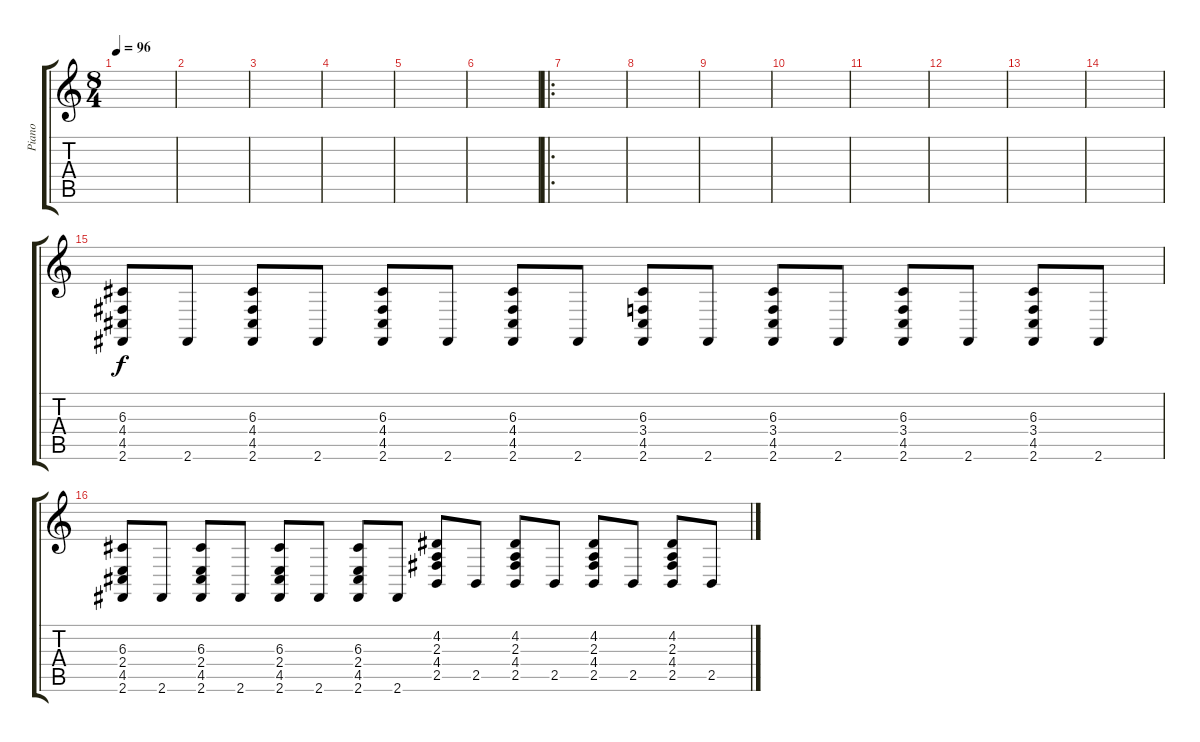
\track ("Piano" "Piano") {instrument acousticgrandpiano}
\staff {score tabs}
\tuning (E4 B3 G3 D3 A2 E2) {hide}
\ts (8 4)
\tempo 96
\clef g2
\ks c
|
|
|
|
|
|
\ro
|
|
|
|
|
|
|
|
(6.3 4.4 4.5 2.6).8 2.6.8 (6.3 4.4 4.5 2.6).8 2.6.8 (6.3 4.4 4.5 2.6).8 2.6.8 (6.3 4.4 4.5 2.6).8 2.6.8 (6.3 3.4 4.5 2.6).8 2.6.8 (6.3 3.4 4.5 2.6).8 2.6.8 (6.3 3.4 4.5 2.6).8 2.6.8 (6.3 3.4 4.5 2.6).8 2.6.8 |
(6.3 2.4 4.5 2.6).8 2.6.8 (6.3 2.4 4.5 2.6).8 2.6.8 (6.3 2.4 4.5 2.6).8 2.6.8 (6.3 2.4 4.5 2.6).8 2.6.8 (4.2 2.3 4.4 2.5).8 2.5.8 (4.2 2.3 4.4 2.5).8 2.5.8 (4.2 2.3 4.4 2.5).8 2.5.8 (4.2 2.3 4.4 2.5).8 2.5.8
